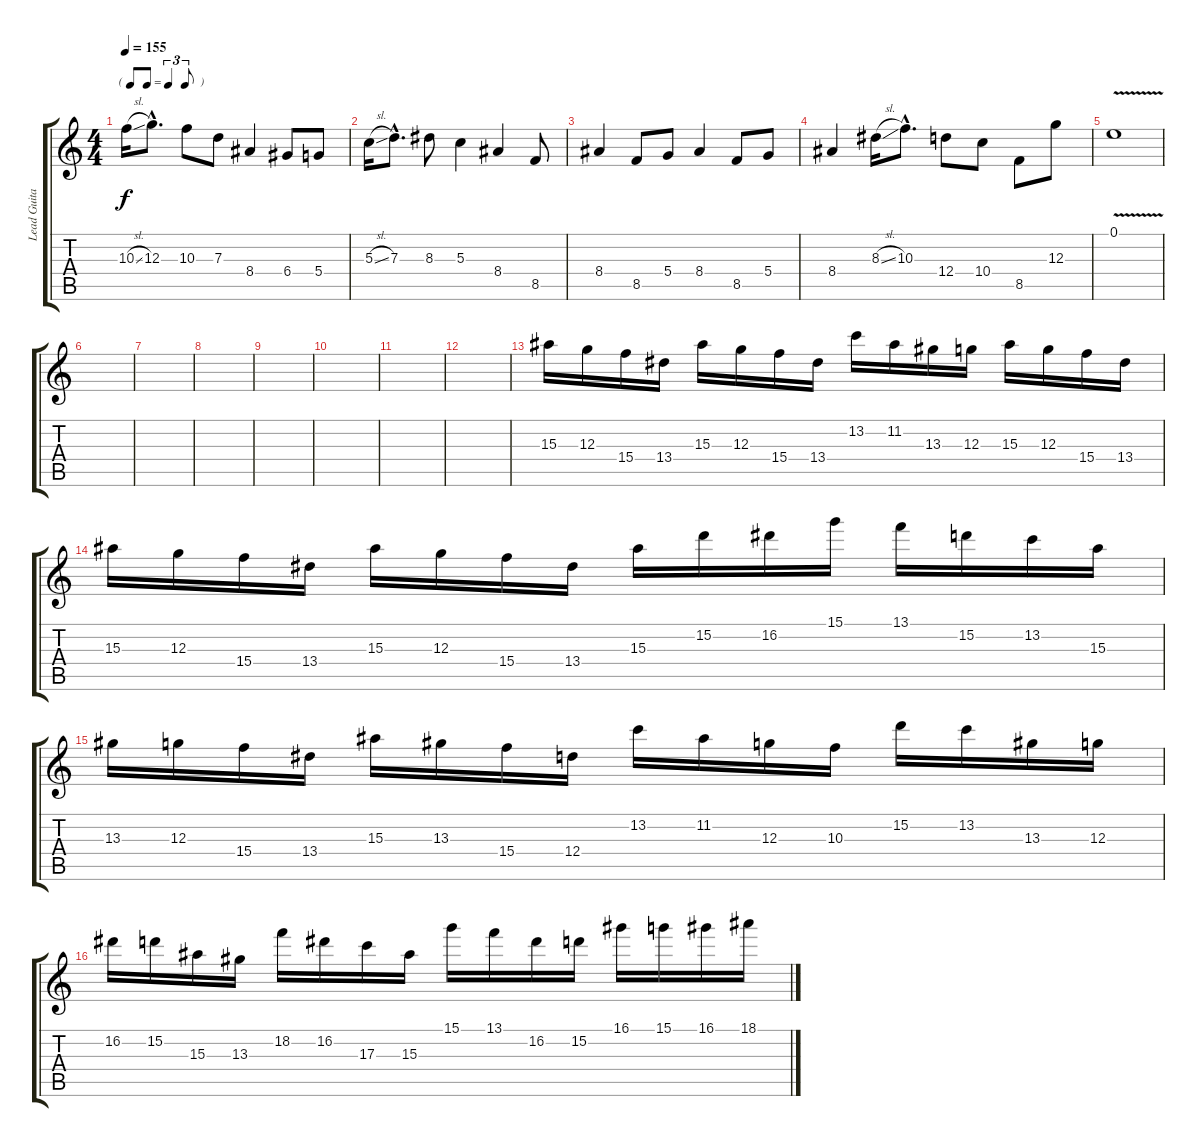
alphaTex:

\track ("Lead Guitar" "Lead Guita") {instrument electricguitarjazz}
\staff {score tabs}
\tuning (E4 B3 G3 D3 A2 E2) {hide}
\ts (4 4)
\tf triplet8th
\tempo 155
\clef g2
\ks c
10.3{sl}.16{dy f} 12.3{hac}.8{d} 10.3.8 7.3.8 8.4.4 6.4.8 5.4.8 |
5.3{sl}.16 7.3{hac}.8{d} 8.3.8 5.3.4 8.4.4 8.5.8 |
8.4.4 8.5.8 5.4.8 8.4.4 8.5.8 5.4.8 |
8.4.4 8.3{sl}.16 10.3{hac}.8{d} 12.4.8 10.4.8 8.5.8 12.3.8 |
0.1{v}.1{volume 0} |
|
|
|
|
|
|
|
15.3.16{volume 16} 12.3.16 15.4.16 13.4.16 15.3.16{volume 16} 12.3.16 15.4.16 13.4.16 13.2.16{volume 16} 11.2.16 13.3.16 12.3.16 15.3.16{volume 16} 12.3.16 15.4.16 13.4.16 |
15.3.16{volume 16} 12.3.16 15.4.16 13.4.16 15.3.16{volume 16} 12.3.16 15.4.16 13.4.16 15.3.16 15.2.16 16.2.16 15.1.16 13.1.16 15.2.16 13.2.16 15.3.16 |
13.3.16{volume 16} 12.3.16 15.4.16 13.4.16 15.3.16{volume 16} 13.3.16 15.4.16 12.4.16 13.2.16 11.2.16 12.3.16 10.3.16 15.2.16 13.2.16 13.3.16 12.3.16 |
16.2.16 15.2.16 15.3.16 13.3.16 18.2.16 16.2.16 17.3.16 15.3.16 15.1.16 13.1.16 16.2.16 15.2.16 16.1.16 15.1.16 16.1.16 18.1.16
